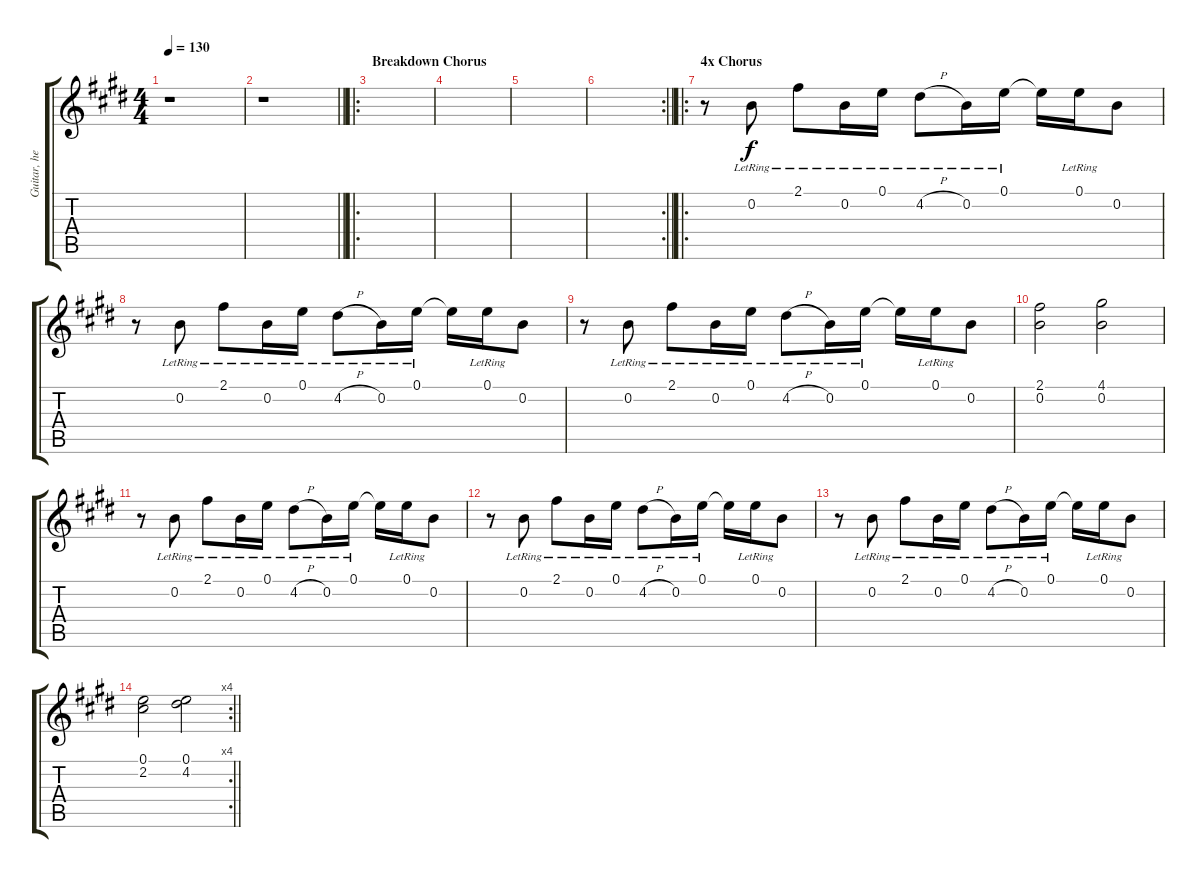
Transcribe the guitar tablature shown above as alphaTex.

\track ("Guitar, heavy overdrive" "Guitar, he") {instrument overdrivenguitar}
\staff {score tabs}
\tuning (E4 B3 G3 D3 A2 E2) {hide}
\ts (4 4)
\tempo 130
\clef g2
\ks c#minor
r.1{dy f} |
\barLineRight lightlight
r.1 |
\ro
\section ("" "Breakdown Chorus")
|
|
|
\rc 2
\barLineRight lightlight
|
\ro
\section ("" "4x Chorus")
r.8 0.2{lr}.8 2.1{lr}.8 0.2{lr}.16 0.1{lr}.16 4.2{h lr}.8 0.2{lr}.16 0.1{lr}.16 0.1{t}.16 0.1{lr}.16 0.2.8 |
r.8 0.2{lr}.8 2.1{lr}.8 0.2{lr}.16 0.1{lr}.16 4.2{h lr}.8 0.2{lr}.16 0.1{lr}.16 0.1{t}.16 0.1{lr}.16 0.2.8 |
r.8 0.2{lr}.8 2.1{lr}.8 0.2{lr}.16 0.1{lr}.16 4.2{h lr}.8 0.2{lr}.16 0.1{lr}.16 0.1{t}.16 0.1{lr}.16 0.2.8 |
(2.1 0.2).2 (4.1 0.2).2 |
r.8 0.2{lr}.8 2.1{lr}.8 0.2{lr}.16 0.1{lr}.16 4.2{h lr}.8 0.2{lr}.16 0.1{lr}.16 0.1{t}.16 0.1{lr}.16 0.2.8 |
r.8 0.2{lr}.8 2.1{lr}.8 0.2{lr}.16 0.1{lr}.16 4.2{h lr}.8 0.2{lr}.16 0.1{lr}.16 0.1{t}.16 0.1{lr}.16 0.2.8 |
r.8 0.2{lr}.8 2.1{lr}.8 0.2{lr}.16 0.1{lr}.16 4.2{h lr}.8 0.2{lr}.16 0.1{lr}.16 0.1{t}.16 0.1{lr}.16 0.2.8 |
\rc 4
\barLineRight lightlight
(0.1 2.2).2 (0.1 4.2).2
